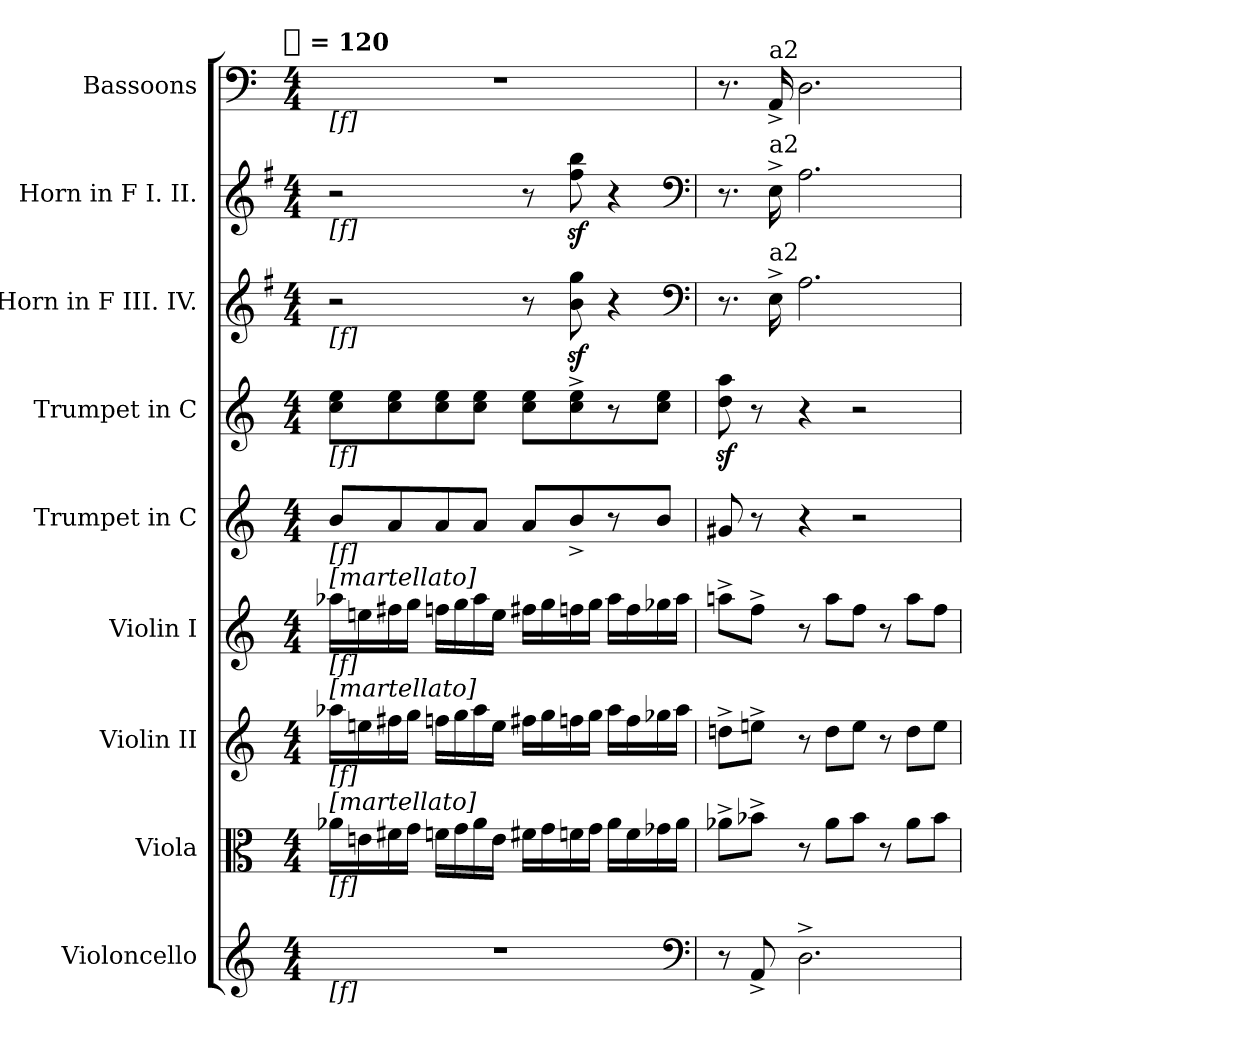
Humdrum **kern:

**kern	**kern	**kern	**kern	**kern	**kern	**kern	**kern	**kern
*part9	*part8	*part7	*part6	*part5	*part4	*part3	*part2	*part1
*staff9	*staff8	*staff7	*staff6	*staff5	*staff4	*staff3	*staff2	*staff1
*I"Violoncello	*I"Viola	*I"Violin II	*I"Violin I	*I"Trumpet in C	*I"Trumpet in C	*I"Horn in F III. IV.	*I"Horn in F I. II.	*I"Bassoons
*I'Vc.	*I'Vla.	*I'Vln. II	*I'Vln. I	*	*	*I'Hn.	*I'Hn.	*I'Bsn.
*clefG2	*clefC3	*clefG2	*clefG2	*clefG2	*clefG2	*clefG2	*clefG2	*clefF4
*	*	*	*	*	*	*ITrd4c7	*ITrd4c7	*
*k[]	*k[]	*k[]	*k[]	*k[]	*k[]	*k[]	*k[]	*k[]
*C:	*C:	*C:	*C:	*C:	*C:	*C:	*C:	*C:
!!LO:TX:omd:t=[quarter] = 120
*M4/4	*M4/4	*M4/4	*M4/4	*M4/4	*M4/4	*M4/4	*M4/4	*M4/4
*MM120	*MM120	*MM120	*MM120	*MM120	*MM120	*MM120	*MM120	*MM120
=1	=1	=1	=1	=1	=1	=1	=1	=1
!	!	!	!	!	!	!	!	!LO:TX:b:t=[f]
!	!	!	!	!	!	!	!LO:TX:b:t=[f]	!
!	!	!	!	!	!	!LO:TX:b:t=[f]	!	!
!	!	!	!	!	!LO:TX:b:t=[f]	!	!	!
!	!	!	!	!LO:TX:b:t=[f]	!	!	!	!
!	!	!	!LO:TX:a:t=[martellato]	!	!	!	!	!
!	!	!	!LO:TX:b:t=[f]	!	!	!	!	!
!	!	!LO:TX:a:t=[martellato]	!	!	!	!	!	!
!	!	!LO:TX:b:t=[f]	!	!	!	!	!	!
!	!LO:TX:a:t=[martellato]	!	!	!	!	!	!	!
!	!LO:TX:b:t=[f]	!	!	!	!	!	!	!
!LO:TX:b:t=[f]	!	!	!	!	!	!	!	!
1r	16a-XLL	16aa-XLL	16aa-XLL	8bL	8cc 8eeL	2r	2r	1r
.	16en	16een	16een	.	.	.	.	.
.	16f#X	16ff#X	16ff#X	8a	8cc 8ee	.	.	.
.	16gJJ	16ggJJ	16ggJJ	.	.	.	.	.
.	16fnLL	16ffnLL	16ffnLL	8a	8cc 8ee	.	.	.
.	16g	16gg	16gg	.	.	.	.	.
.	16a-	16aa-	16aa-	8aJ	8cc 8eeJ	.	.	.
.	16eJJ	16eeJJ	16eeJJ	.	.	.	.	.
.	16f#XLL	16ff#XLL	16ff#XLL	8aL	8cc 8eeL	8r	8r	.
.	16g	16gg	16gg	.	.	.	.	.
.	16fn	16ffn	16ffn	8b^	8cc^ 8ee^	8ez 8ccz	8bz 8eez	.
.	16gJJ	16ggJJ	16ggJJ	.	.	.	.	.
.	16a-LL	16aa-LL	16aa-LL	8r	8r	4r	4r	.
.	16f	16ff	16ff	.	.	.	.	.
.	16g-X	16gg-X	16gg-X	8bJ	8cc 8eeJ	.	.	.
.	16a-JJ	16aa-JJ	16aa-JJ	.	.	.	.	.
*clefF4	*	*	*	*	*	*clefF4	*clefF4	*
=2	=2	=2	=2	=2	=2	=2	=2	=2
8r	8a-X^L	8ddn^L	8aan^L	8g#X	8ddz 8aaz	8.r	8.r	8.r
8AA^	8b-X^J	8een^J	8ff^J	8r	8r	.	.	.
!	!	!	!	!	!	!	!	!LO:TX:a:t=a2
!	!	!	!	!	!	!	!LO:TX:a:t=a2	!
!	!	!	!	!	!	!LO:TX:a:t=a2	!	!
.	.	.	.	.	.	16AA^	16AA^	16AA^
2.D^	8r	8r	8r	4r	4r	2.D	2.D	2.D
.	8a-L	8ddL	8aaL	.	.	.	.	.
.	8b-J	8eeJ	8ffJ	2r	2r	.	.	.
.	8r	8r	8r	.	.	.	.	.
.	8a-L	8ddL	8aaL	.	.	.	.	.
.	8b-J	8eeJ	8ffJ	.	.	.	.	.
=	=	=	=	=	=	=	=	=
*-	*-	*-	*-	*-	*-	*-	*-	*-
